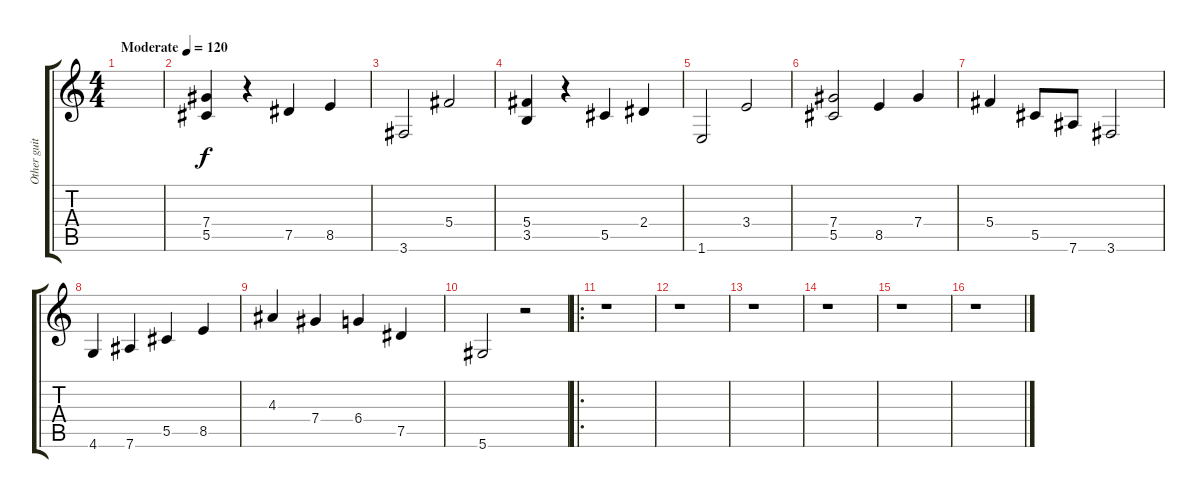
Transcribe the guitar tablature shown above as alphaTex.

\track ("Other guitar" "Other guit") {instrument overdrivenguitar}
\staff {score tabs}
\tuning (Eb4 Bb3 Gb3 Db3 Ab2 Eb2) {hide}
\ts (4 4)
\tempo (120 "Moderate")
\clef g2
\ks c
|
(7.4 5.5).4 r.4 7.5.4 8.5.4 |
3.6.2 5.4.2 |
(5.4 3.5).4 r.4 5.5.4 2.4.4 |
1.6.2 3.4.2 |
(7.4 5.5).2 8.5.4 7.4.4 |
5.4.4 5.5.8 7.6.8 3.6.2 |
4.6.4 7.6.4 5.5.4 8.5.4 |
4.3.4 7.4.4 6.4.4 7.5.4 |
5.6.2 r.2 |
\ro
r.1 |
r.1 |
r.1 |
r.1 |
r.1 |
r.1
